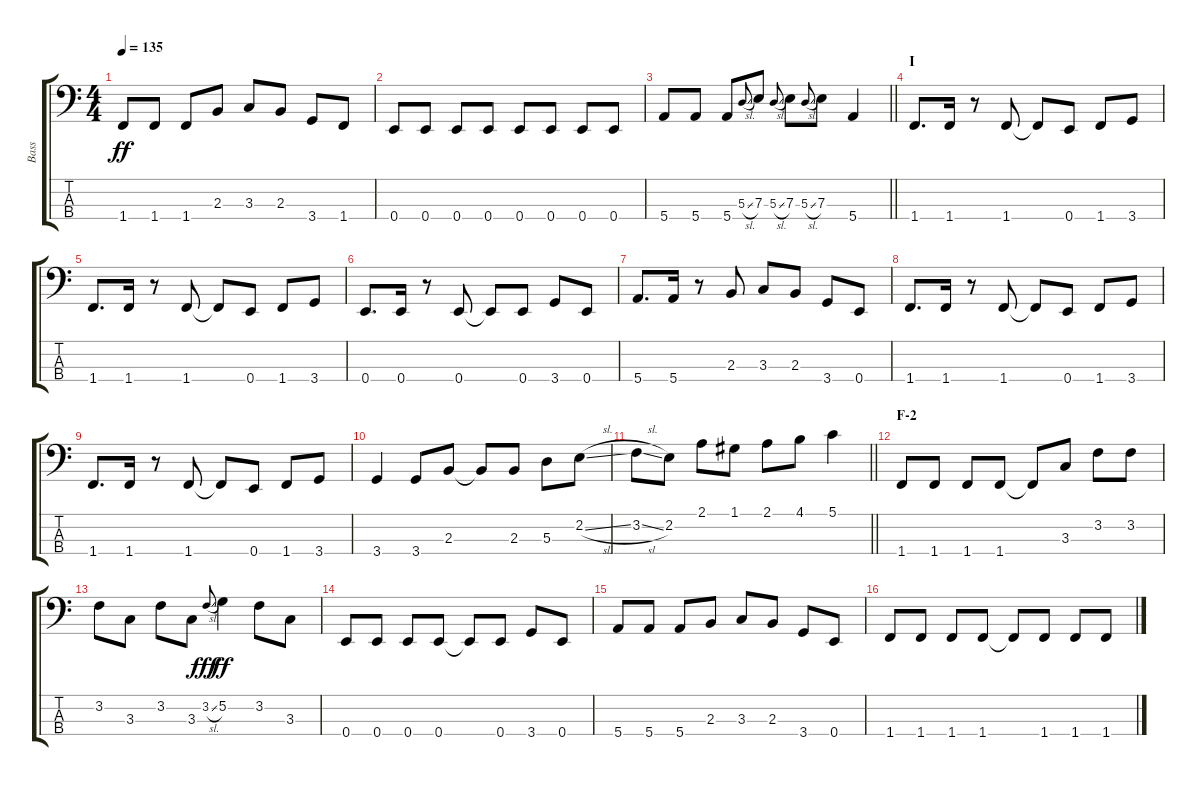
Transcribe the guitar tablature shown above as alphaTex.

\track ("Bass" "Bass") {instrument electricbasspick}
\staff {score tabs}
\tuning (G2 D2 A1 E1) {hide}
\ts (4 4)
\tempo 135
\clef f4
\ks c
1.4.8{dy ff} 1.4.8 1.4.8 2.3.8 3.3.8 2.3.8 3.4.8 1.4.8 |
0.4.8 0.4.8 0.4.8 0.4.8 0.4.8 0.4.8 0.4.8 0.4.8 |
\barLineRight lightlight
5.4.8 5.4.8 5.4.8 5.3{sl}.8{gr onbeat} 7.3.8 5.3{sl}.8{gr onbeat} 7.3.8 5.3{sl}.8{gr onbeat} 7.3.8 5.4.4 |
\section ("" "I")
1.4.8{d} 1.4.16 r.8 1.4.8 1.4{t}.8 0.4.8 1.4.8 3.4.8 |
1.4.8{d} 1.4.16 r.8 1.4.8 1.4{t}.8 0.4.8 1.4.8 3.4.8 |
0.4.8{d} 0.4.16 r.8 0.4.8 0.4{t}.8 0.4.8 3.4.8 0.4.8 |
5.4.8{d} 5.4.16 r.8 2.3.8 3.3.8 2.3.8 3.4.8 0.4.8 |
1.4.8{d} 1.4.16 r.8 1.4.8 1.4{t}.8 0.4.8 1.4.8 3.4.8 |
1.4.8{d} 1.4.16 r.8 1.4.8 1.4{t}.8 0.4.8 1.4.8 3.4.8 |
3.4.4 3.4.8 2.3.8 2.3{t}.8 2.3.8 5.3.8 2.2{sl}.8 |
\barLineRight lightlight
3.2{sl}.8 2.2.8 2.1.8 1.1.8 2.1.8 4.1.8 5.1.4 |
\section ("" "F-2")
1.4.8 1.4.8 1.4.8 1.4.8 1.4{t}.8 3.3.8 3.2.8 3.2.8 |
3.2.8 3.3.8 3.2.8 3.3.8 3.2{sl}.8{gr onbeat dy fff} 5.2.4{dy ff} 3.2.8 3.3.8 |
0.4.8 0.4.8 0.4.8 0.4.8 0.4{t}.8 0.4.8 3.4.8 0.4.8 |
5.4.8 5.4.8 5.4.8 2.3.8 3.3.8 2.3.8 3.4.8 0.4.8 |
1.4.8 1.4.8 1.4.8 1.4.8 1.4{t}.8 1.4.8 1.4.8 1.4.8
